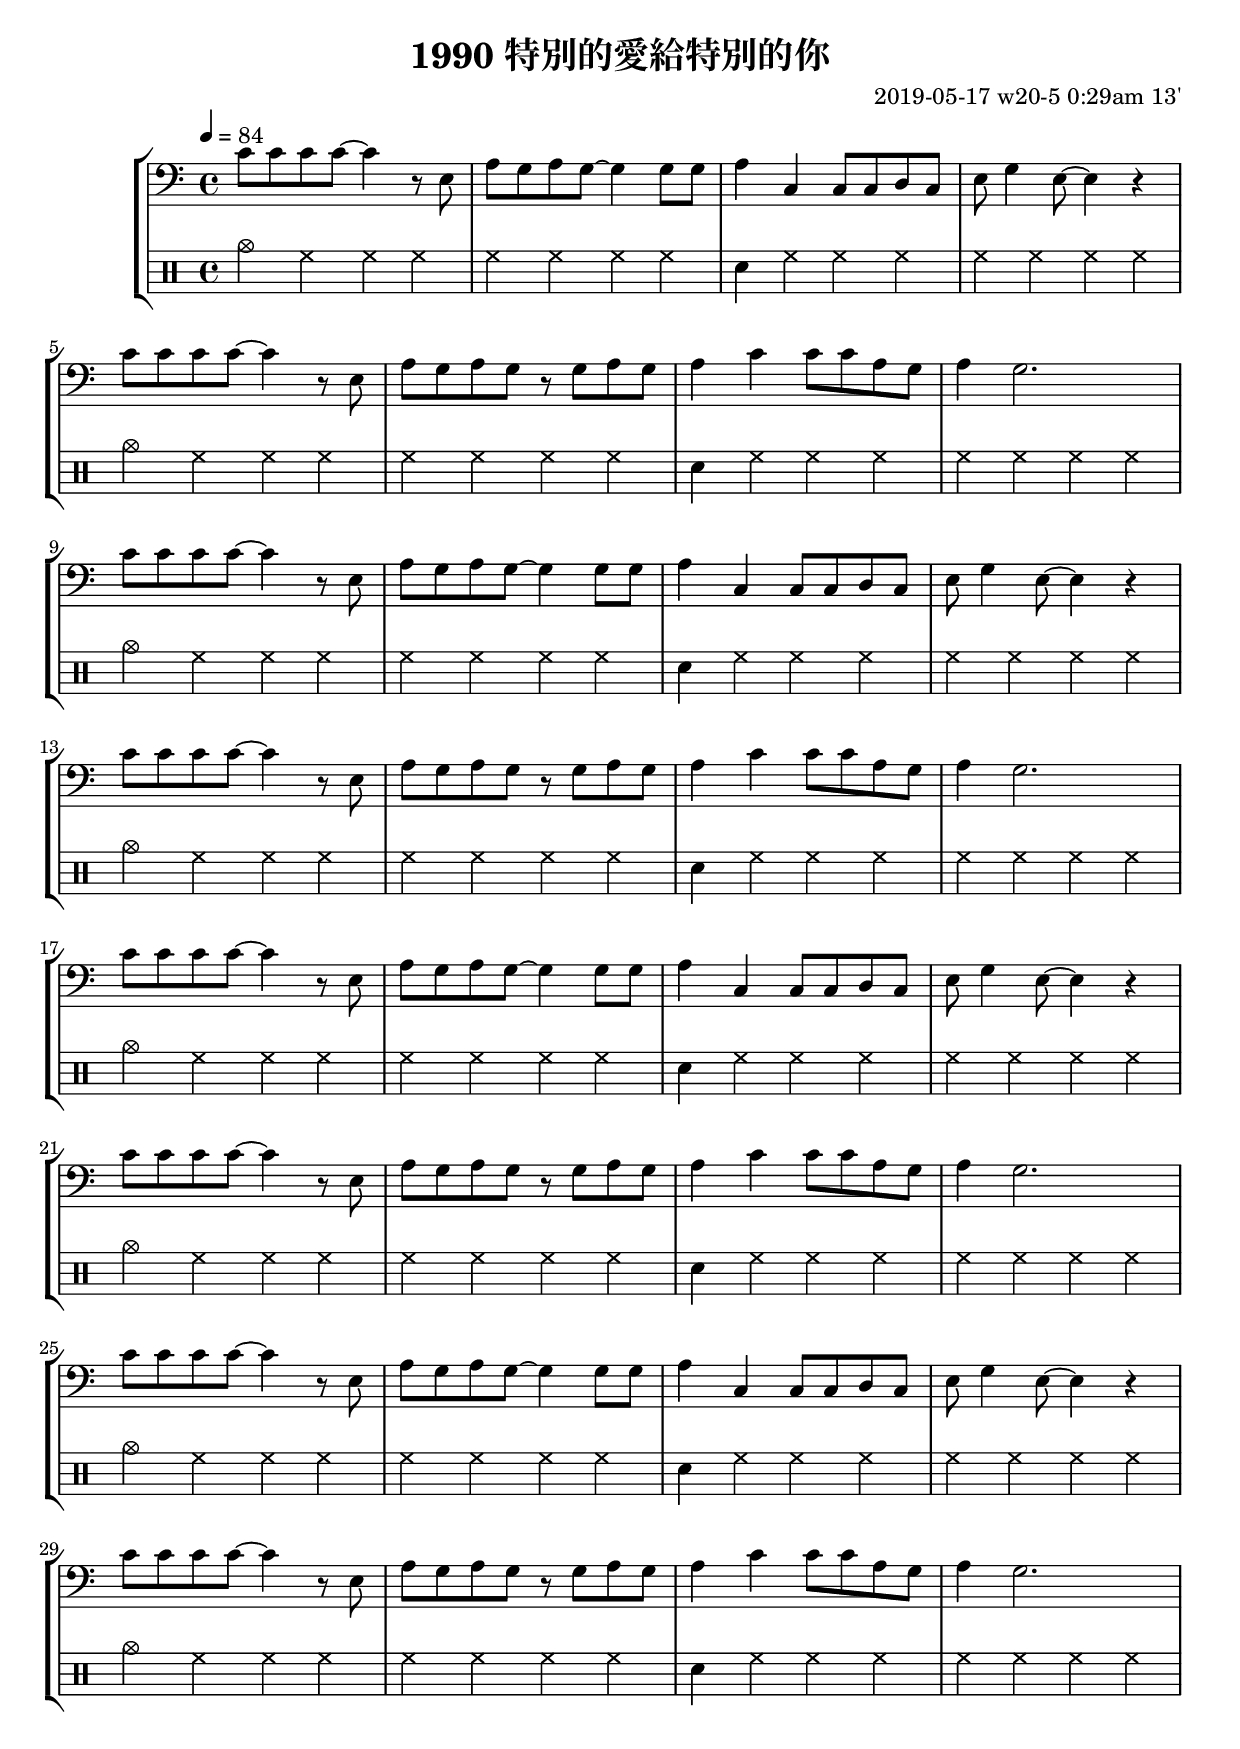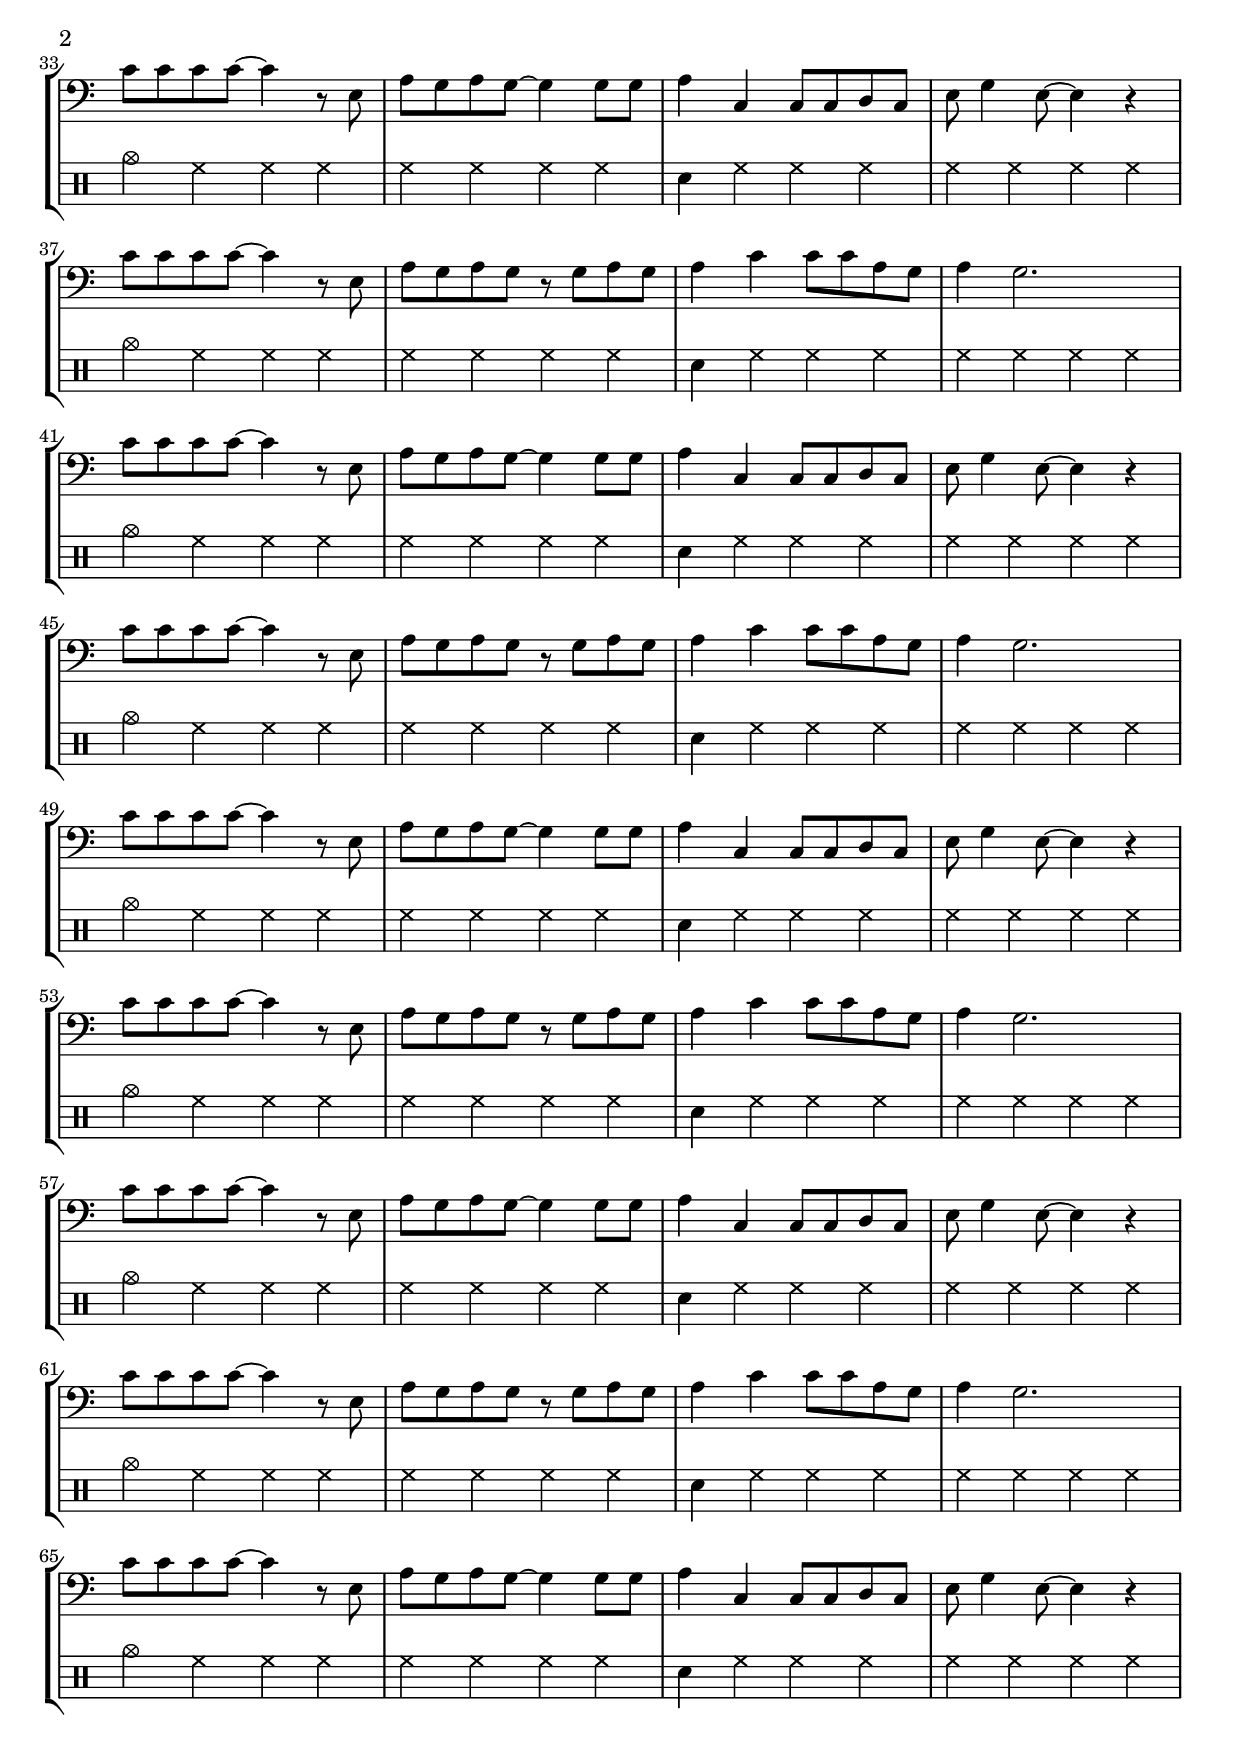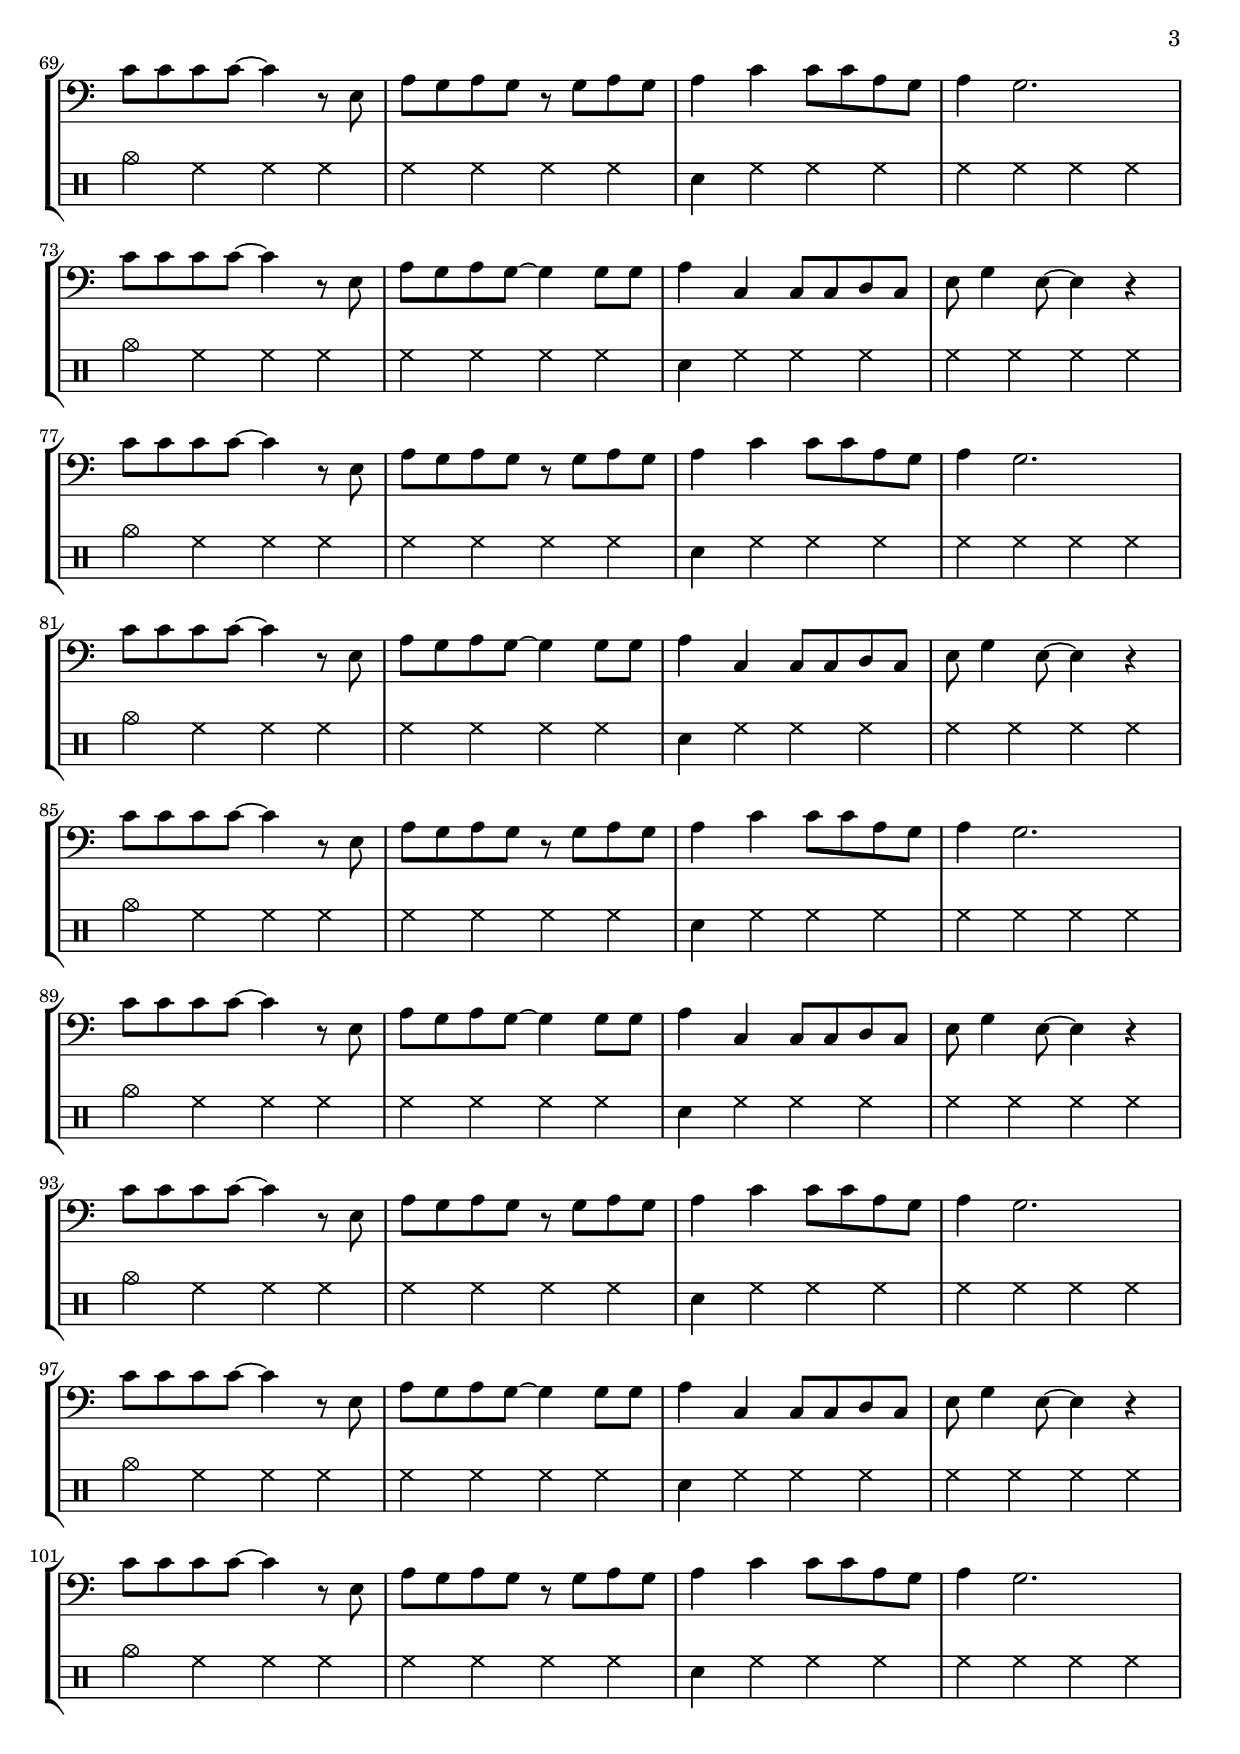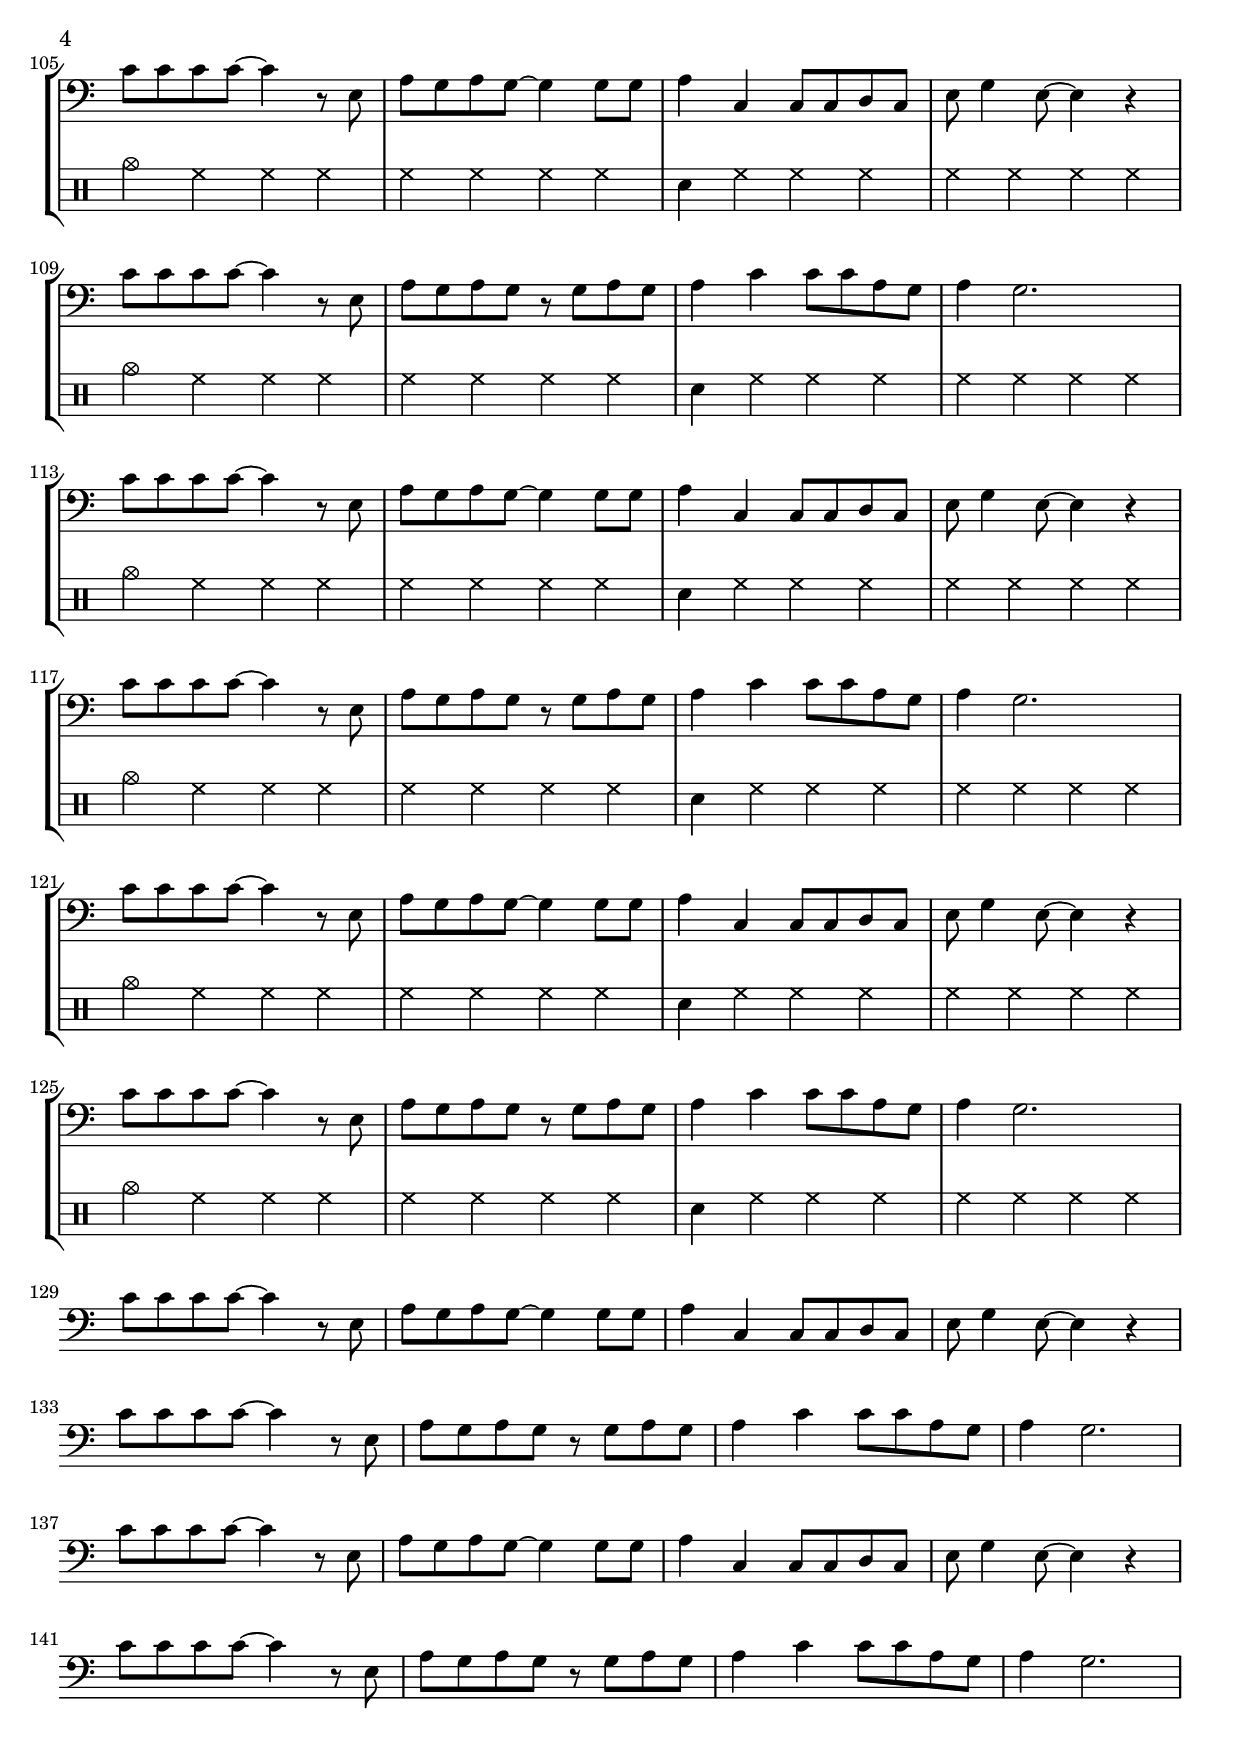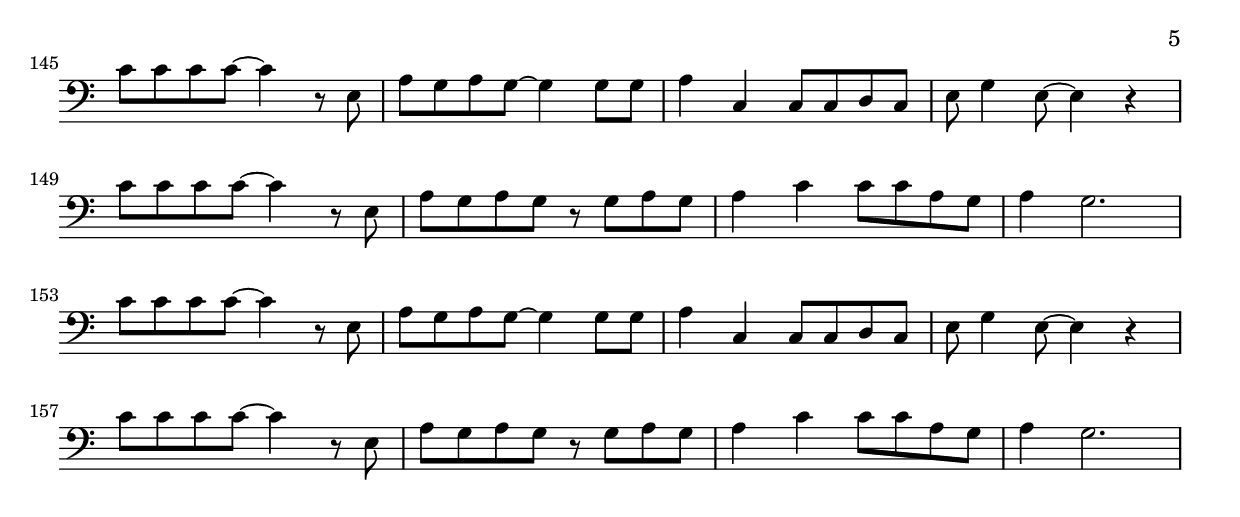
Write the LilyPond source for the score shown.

\header {
  title = "1990 特別的愛給特別的你"
  composer = "2019-05-17 w20-5 0:29am 13'"
}
\language english

repeatTimes = 1
%60s/84 beats * 9 bars*4 beats per bar*10 times = 0.7 * 360

%2019/08/14 w33/3 3:45am
metronome = \drummode{
 crashcymbal hh hh hh |
 hh hh hh hh |
 sn hh hh hh |
 hh hh hh hh |
 cymc hh hh hh |
 hh hh hh hh |
 sn hh hh hh |
 hh hh hh hh |
 %hh hh hh hh |

crashcymbal hh hh hh |
 hh hh hh hh |
 sn hh hh hh |
 hh hh hh hh |
 cymc hh hh hh |
 hh hh hh hh |
 sn hh hh hh |
 hh hh hh hh |

 crashcymbal hh hh hh |
 hh hh hh hh |
 sn hh hh hh |
 hh hh hh hh |
 cymc hh hh hh |
 hh hh hh hh |
 sn hh hh hh |
 hh hh hh hh |
 %hh hh hh hh |

crashcymbal hh hh hh |
 hh hh hh hh |
 sn hh hh hh |
 hh hh hh hh |
 cymc hh hh hh |
 hh hh hh hh |
 sn hh hh hh |
 hh hh hh hh |

 %4
 
 crashcymbal hh hh hh |
 hh hh hh hh |
 sn hh hh hh |
 hh hh hh hh |
 cymc hh hh hh |
 hh hh hh hh |
 sn hh hh hh |
 hh hh hh hh |
 %hh hh hh hh |

crashcymbal hh hh hh |
 hh hh hh hh |
 sn hh hh hh |
 hh hh hh hh |
 cymc hh hh hh |
 hh hh hh hh |
 sn hh hh hh |
 hh hh hh hh |

 crashcymbal hh hh hh |
 hh hh hh hh |
 sn hh hh hh |
 hh hh hh hh |
 cymc hh hh hh |
 hh hh hh hh |
 sn hh hh hh |
 hh hh hh hh |
 %hh hh hh hh |

crashcymbal hh hh hh |
 hh hh hh hh |
 sn hh hh hh |
 hh hh hh hh |
 cymc hh hh hh |
 hh hh hh hh |
 sn hh hh hh |
 hh hh hh hh |

 %8

 crashcymbal hh hh hh |
 hh hh hh hh |
 sn hh hh hh |
 hh hh hh hh |
 cymc hh hh hh |
 hh hh hh hh |
 sn hh hh hh |
 hh hh hh hh |
 %hh hh hh hh |

crashcymbal hh hh hh |
 hh hh hh hh |
 sn hh hh hh |
 hh hh hh hh |
 cymc hh hh hh |
 hh hh hh hh |
 sn hh hh hh |
 hh hh hh hh |

 crashcymbal hh hh hh |
 hh hh hh hh |
 sn hh hh hh |
 hh hh hh hh |
 cymc hh hh hh |
 hh hh hh hh |
 sn hh hh hh |
 hh hh hh hh |
 %hh hh hh hh |

crashcymbal hh hh hh |
 hh hh hh hh |
 sn hh hh hh |
 hh hh hh hh |
 cymc hh hh hh |
 hh hh hh hh |
 sn hh hh hh |
 hh hh hh hh |

 %4
 
 crashcymbal hh hh hh |
 hh hh hh hh |
 sn hh hh hh |
 hh hh hh hh |
 cymc hh hh hh |
 hh hh hh hh |
 sn hh hh hh |
 hh hh hh hh |
 %hh hh hh hh |

crashcymbal hh hh hh |
 hh hh hh hh |
 sn hh hh hh |
 hh hh hh hh |
 cymc hh hh hh |
 hh hh hh hh |
 sn hh hh hh |
 hh hh hh hh |

 crashcymbal hh hh hh |
 hh hh hh hh |
 sn hh hh hh |
 hh hh hh hh |
 cymc hh hh hh |
 hh hh hh hh |
 sn hh hh hh |
 hh hh hh hh |
 %hh hh hh hh |

crashcymbal hh hh hh |
 hh hh hh hh |
 sn hh hh hh |
 hh hh hh hh |
 cymc hh hh hh |
 hh hh hh hh |
 sn hh hh hh |
 hh hh hh hh |

 %16


}

brokenChord =  \transpose c c' {
  c e g e |
  c e g e |
  c e g e |
  c e g e |
  c e g e |
  c e g e |
  c e g e |
  c e g e |
  % c e g e |

   c e g e |
  c e g e |
  c e g e |
  c e g e |
  c e g e |
  c e g e |
  c e g e |
  c e g e |

  c e g e |
  c e g e |
  c e g e |
  c e g e |
  c e g e |
  c e g e |
  c e g e |
  c e g e |
  % c e g e |

   c e g e |
  c e g e |
  c e g e |
  c e g e |
  c e g e |
  c e g e |
  c e g e |
  c e g e |

  %4

   c e g e |
  c e g e |
  c e g e |
  c e g e |
  c e g e |
  c e g e |
  c e g e |
  c e g e |
  % c e g e |

   c e g e |
  c e g e |
  c e g e |
  c e g e |
  c e g e |
  c e g e |
  c e g e |
  c e g e |

  c e g e |
  c e g e |
  c e g e |
  c e g e |
  c e g e |
  c e g e |
  c e g e |
  c e g e |
  % c e g e |

   c e g e |
  c e g e |
  c e g e |
  c e g e |
  c e g e |
  c e g e |
  c e g e |
  c e g e |
%8

}

#(define (myDynamics dynamic)
    (if (equal? dynamic "rfz")
      0.9
      (default-dynamic-absolute-volume dynamic)))



\score {
  \new StaffGroup <<



  \transpose c c{ %as

  %2019/08/15 w32/4 11:52am
  %\new Staff \with {midiInstrument = #"acoustic guitar (steel)"}
 % \new Staff \with {midiInstrument = #"overdriven guitar"}
  %\new Staff \with {midiInstrument = #"flute"}

 % \set Score.dynamicAbsoluteVolumeFunction = #myDynamics
  %\relative c'
   {
    \key c \major
    \clef bass
    \tempo 4=84
    
    
    \repeat unfold \repeatTimes {
    c'8 c' c' c' ~ c'4 r8 e|
    a g a g~ g4 

    g8 g |
    a4 c c8 c d c|
    e g4 e8~ e4 r | \break

    c'8 c' c' c' ~ c'4 r8 e| 
    a g a g r g a g
    a4 c' c'8 c' a g
    a4 g2.%~ | g1 |
     \break

    c'8 c' c' c' ~ c'4 r8 e|
    a g a g~ g4 

    g8 g |
    a4 c c8 c d c|
    e g4 e8~ e4 r | \break

    c'8 c' c' c' ~ c'4 r8 e| 
    a g a g r g a g
    a4 c' c'8 c' a g
    a4 g2.%~ | g1 |
     \break

     
c'8 c' c' c' ~ c'4 r8 e|
    a g a g~ g4 

    g8 g |
    a4 c c8 c d c|
    e g4 e8~ e4 r | \break

    c'8 c' c' c' ~ c'4 r8 e| 
    a g a g r g a g
    a4 c' c'8 c' a g
    a4 g2.%~ | g1 |
     \break

    c'8 c' c' c' ~ c'4 r8 e|
    a g a g~ g4 

    g8 g |
    a4 c c8 c d c|
    e g4 e8~ e4 r | \break

    c'8 c' c' c' ~ c'4 r8 e| 
    a g a g r g a g
    a4 c' c'8 c' a g
    a4 g2.%~ | g1 |
     \break

     %4

     c'8 c' c' c' ~ c'4 r8 e|
    a g a g~ g4 

    g8 g |
    a4 c c8 c d c|
    e g4 e8~ e4 r | \break

    c'8 c' c' c' ~ c'4 r8 e| 
    a g a g r g a g
    a4 c' c'8 c' a g
    a4 g2.%~ | g1 |
     \break

    c'8 c' c' c' ~ c'4 r8 e|
    a g a g~ g4 

    g8 g |
    a4 c c8 c d c|
    e g4 e8~ e4 r | \break

    c'8 c' c' c' ~ c'4 r8 e| 
    a g a g r g a g
    a4 c' c'8 c' a g
    a4 g2.%~ | g1 |
     \break

     
c'8 c' c' c' ~ c'4 r8 e|
    a g a g~ g4 

    g8 g |
    a4 c c8 c d c|
    e g4 e8~ e4 r | \break

    c'8 c' c' c' ~ c'4 r8 e| 
    a g a g r g a g
    a4 c' c'8 c' a g
    a4 g2.%~ | g1 |
     \break

    c'8 c' c' c' ~ c'4 r8 e|
    a g a g~ g4 

    g8 g |
    a4 c c8 c d c|
    e g4 e8~ e4 r | \break

    c'8 c' c' c' ~ c'4 r8 e| 
    a g a g r g a g
    a4 c' c'8 c' a g
    a4 g2.%~ | g1 |
     \break

     c'8 c' c' c' ~ c'4 r8 e|
    a g a g~ g4 

    g8 g |
    a4 c c8 c d c|
    e g4 e8~ e4 r | \break

    c'8 c' c' c' ~ c'4 r8 e| 
    a g a g r g a g
    a4 c' c'8 c' a g
    a4 g2.%~ | g1 |
     \break

    c'8 c' c' c' ~ c'4 r8 e|
    a g a g~ g4 

    g8 g |
    a4 c c8 c d c|
    e g4 e8~ e4 r | \break

    c'8 c' c' c' ~ c'4 r8 e| 
    a g a g r g a g
    a4 c' c'8 c' a g
    a4 g2.%~ | g1 |
     \break

     %8
   
   c'8 c' c' c' ~ c'4 r8 e|
    a g a g~ g4 

    g8 g |
    a4 c c8 c d c|
    e g4 e8~ e4 r | \break

    c'8 c' c' c' ~ c'4 r8 e| 
    a g a g r g a g
    a4 c' c'8 c' a g
    a4 g2.%~ | g1 |
     \break

    c'8 c' c' c' ~ c'4 r8 e|
    a g a g~ g4 

    g8 g |
    a4 c c8 c d c|
    e g4 e8~ e4 r | \break

    c'8 c' c' c' ~ c'4 r8 e| 
    a g a g r g a g
    a4 c' c'8 c' a g
    a4 g2.%~ | g1 |
     \break

     
c'8 c' c' c' ~ c'4 r8 e|
    a g a g~ g4 

    g8 g |
    a4 c c8 c d c|
    e g4 e8~ e4 r | \break

    c'8 c' c' c' ~ c'4 r8 e| 
    a g a g r g a g
    a4 c' c'8 c' a g
    a4 g2.%~ | g1 |
     \break

    c'8 c' c' c' ~ c'4 r8 e|
    a g a g~ g4 

    g8 g |
    a4 c c8 c d c|
    e g4 e8~ e4 r | \break

    c'8 c' c' c' ~ c'4 r8 e| 
    a g a g r g a g
    a4 c' c'8 c' a g
    a4 g2.%~ | g1 |
     \break

     %4

     c'8 c' c' c' ~ c'4 r8 e|
    a g a g~ g4 

    g8 g |
    a4 c c8 c d c|
    e g4 e8~ e4 r | \break

    c'8 c' c' c' ~ c'4 r8 e| 
    a g a g r g a g
    a4 c' c'8 c' a g
    a4 g2.%~ | g1 |
     \break

    c'8 c' c' c' ~ c'4 r8 e|
    a g a g~ g4 

    g8 g |
    a4 c c8 c d c|
    e g4 e8~ e4 r | \break

    c'8 c' c' c' ~ c'4 r8 e| 
    a g a g r g a g
    a4 c' c'8 c' a g
    a4 g2.%~ | g1 |
     \break

     
c'8 c' c' c' ~ c'4 r8 e|
    a g a g~ g4 

    g8 g |
    a4 c c8 c d c|
    e g4 e8~ e4 r | \break

    c'8 c' c' c' ~ c'4 r8 e| 
    a g a g r g a g
    a4 c' c'8 c' a g
    a4 g2.%~ | g1 |
     \break

    c'8 c' c' c' ~ c'4 r8 e|
    a g a g~ g4 

    g8 g |
    a4 c c8 c d c|
    e g4 e8~ e4 r | \break

    c'8 c' c' c' ~ c'4 r8 e| 
    a g a g r g a g
    a4 c' c'8 c' a g
    a4 g2.%~ | g1 |
     \break

     c'8 c' c' c' ~ c'4 r8 e|
    a g a g~ g4 

    g8 g |
    a4 c c8 c d c|
    e g4 e8~ e4 r | \break

    c'8 c' c' c' ~ c'4 r8 e| 
    a g a g r g a g
    a4 c' c'8 c' a g
    a4 g2.%~ | g1 |
     \break

    c'8 c' c' c' ~ c'4 r8 e|
    a g a g~ g4 

    g8 g |
    a4 c c8 c d c|
    e g4 e8~ e4 r | \break

    c'8 c' c' c' ~ c'4 r8 e| 
    a g a g r g a g
    a4 c' c'8 c' a g
    a4 g2.%~ | g1 |
     \break

     %16

    
    }


    }



  }

  \drums {\repeat unfold \repeatTimes \metronome}
  
  %\new Staff {\repeat unfold \repeatTimes \brokenChord}
  >>

  \layout {}
  \midi {}
}